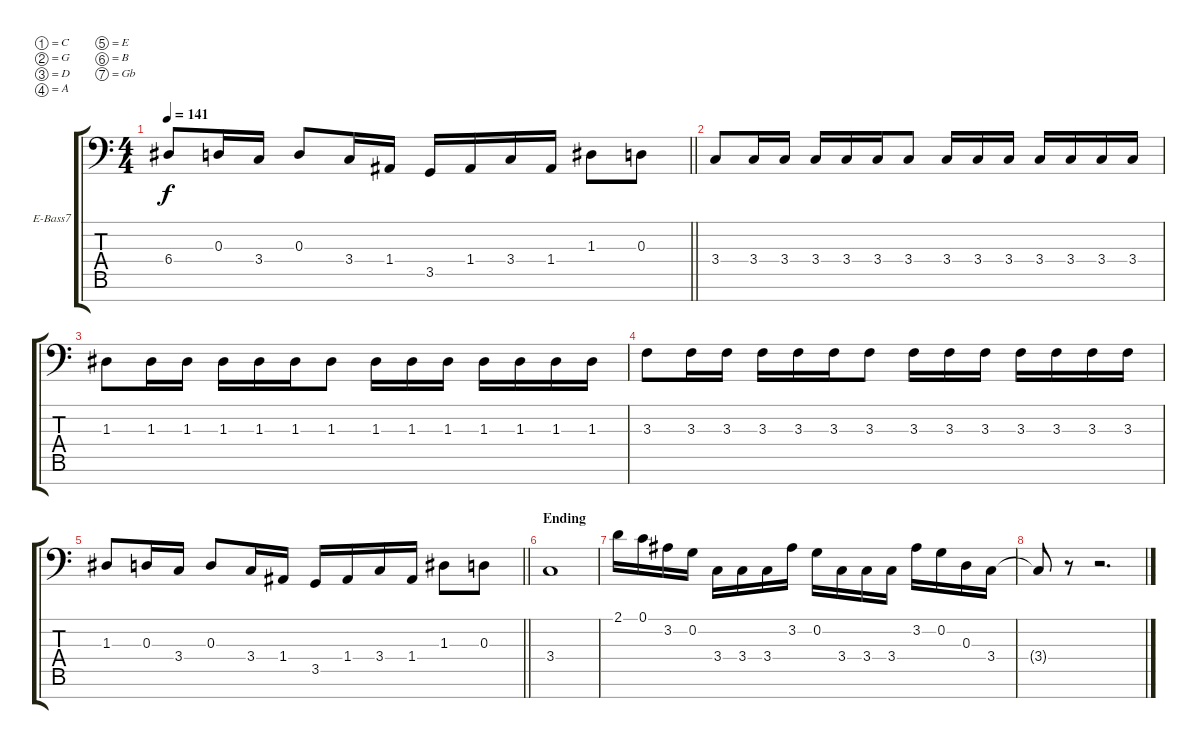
\bracketExtendMode groupsimilarinstruments
\firstSystemTrackNameOrientation horizontal
\otherSystemsTrackNameOrientation horizontal
\track ("Electric Bass" "E-Bass7") {solo instrument electricbassfinger}
\staff {score tabs}
\tuning (C3 G2 D2 A1 E1 B0 Gb0)
\ts (4 4)
\tempo 141
\clef f4
\scale
0.333333
\barLineRight lightlight
\ks c
6.4.8{dy f} 0.3.16 3.4.16 0.3.8 3.4.16 1.4.16 3.5.16 1.4.16 3.4.16 1.4.16 1.3.8 0.3.8 |
\scale
0.333333 3.4.8 3.4.16 3.4.16 3.4.16 3.4.16 3.4.16 3.4.8 3.4.16 3.4.16 3.4.16 3.4.16 3.4.16 3.4.16 3.4.16 |
\scale
0.333333 1.3.8 1.3.16 1.3.16 1.3.16 1.3.16 1.3.16 1.3.8 1.3.16 1.3.16 1.3.16 1.3.16 1.3.16 1.3.16 1.3.16 |
\scale
0.333333 3.3.8 3.3.16 3.3.16 3.3.16 3.3.16 3.3.16 3.3.8 3.3.16 3.3.16 3.3.16 3.3.16 3.3.16 3.3.16 3.3.16 |
\scale
0.333333
\barLineRight lightlight
1.3.8 0.3.16 3.4.16 0.3.8 3.4.16 1.4.16 3.5.16 1.4.16 3.4.16 1.4.16 1.3.8 0.3.8 |
\section ("" "Ending")
\scale
0.333333 3.4.1 |
\scale
0.333333 2.1.16 0.1.16 3.2.16 0.2.16 3.4.16 3.4.16 3.4.16 3.2.16 0.2.16 3.4.16 3.4.16 3.4.16 3.2.16 0.2.16 0.3.16 3.4.16 |
\scale
0.333333 3.4{t}.8 r.8 r.2{d}
